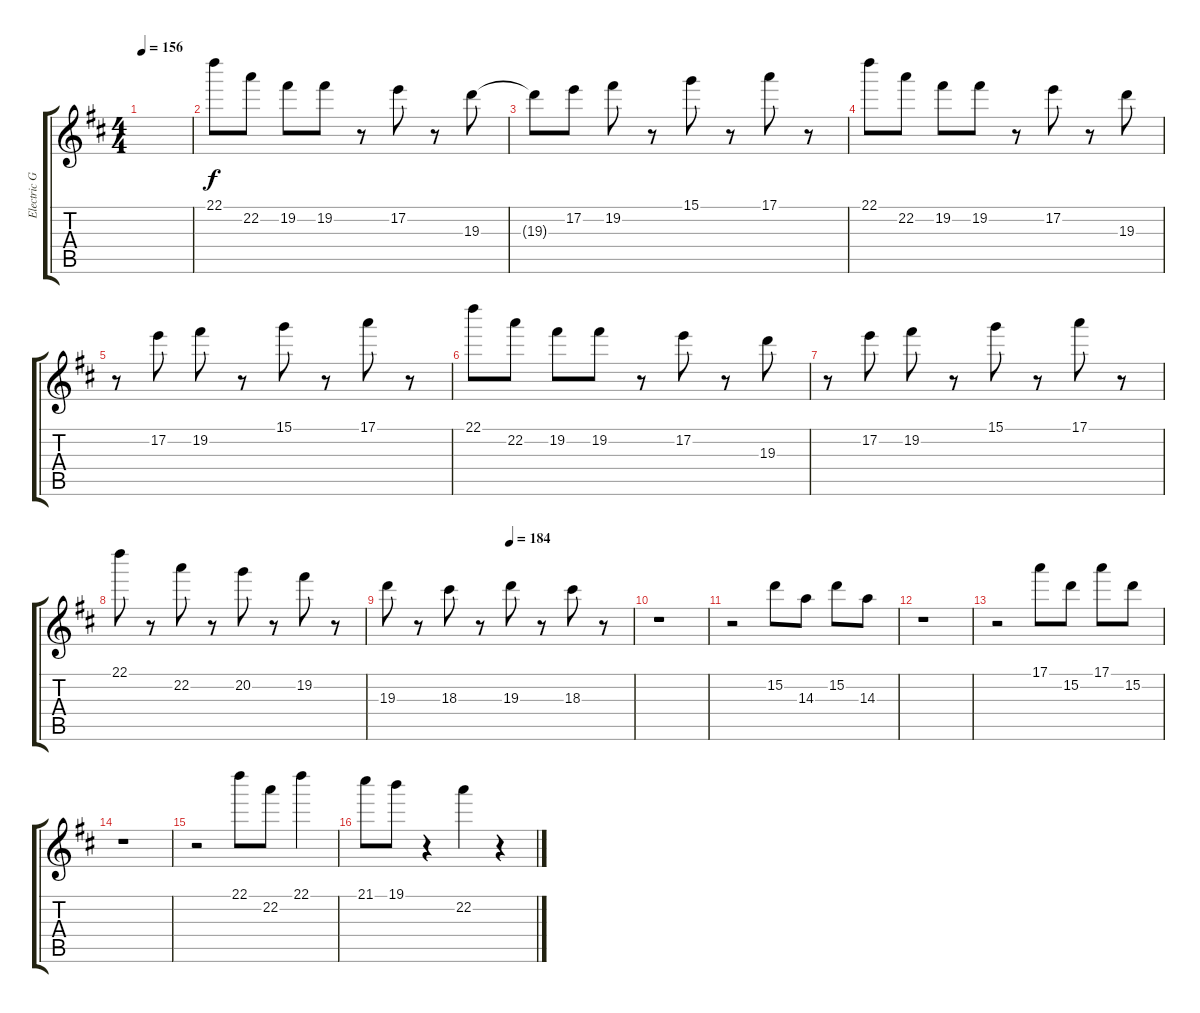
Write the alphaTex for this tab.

\track ("Electric Guitar" "Electric G") {instrument distortionguitar}
\staff {score tabs}
\tuning (E4 B3 G3 D3 A2 E2) {hide}
\ts (4 4)
\tempo 156
\clef g2
\ks d
|
22.1.8 22.2.8 19.2.8 19.2.8 r.8 17.2.8 r.8 19.3.8 |
19.3{t}.8 17.2.8 19.2.8 r.8 15.1.8 r.8 17.1.8 r.8 |
22.1.8 22.2.8 19.2.8 19.2.8 r.8 17.2.8 r.8 19.3.8 |
r.8 17.2.8 19.2.8 r.8 15.1.8 r.8 17.1.8 r.8 |
22.1.8 22.2.8 19.2.8 19.2.8 r.8 17.2.8 r.8 19.3.8 |
r.8 17.2.8 19.2.8 r.8 15.1.8 r.8 17.1.8 r.8 |
22.1.8 r.8 22.2.8 r.8 20.2.8 r.8 19.2.8 r.8 |
\tempo (184 0.5)
19.3.8 r.8 18.3.8 r.8 19.3.8 r.8 18.3.8 r.8 |
r.1 |
r.2 15.2.8 14.3.8 15.2.8 14.3.8 |
r.1 |
r.2 17.1.8 15.2.8 17.1.8 15.2.8 |
r.1 |
r.2 22.1.8 22.2.8 22.1.4 |
21.1.8 19.1.8 r.4 22.2.4 r.4
